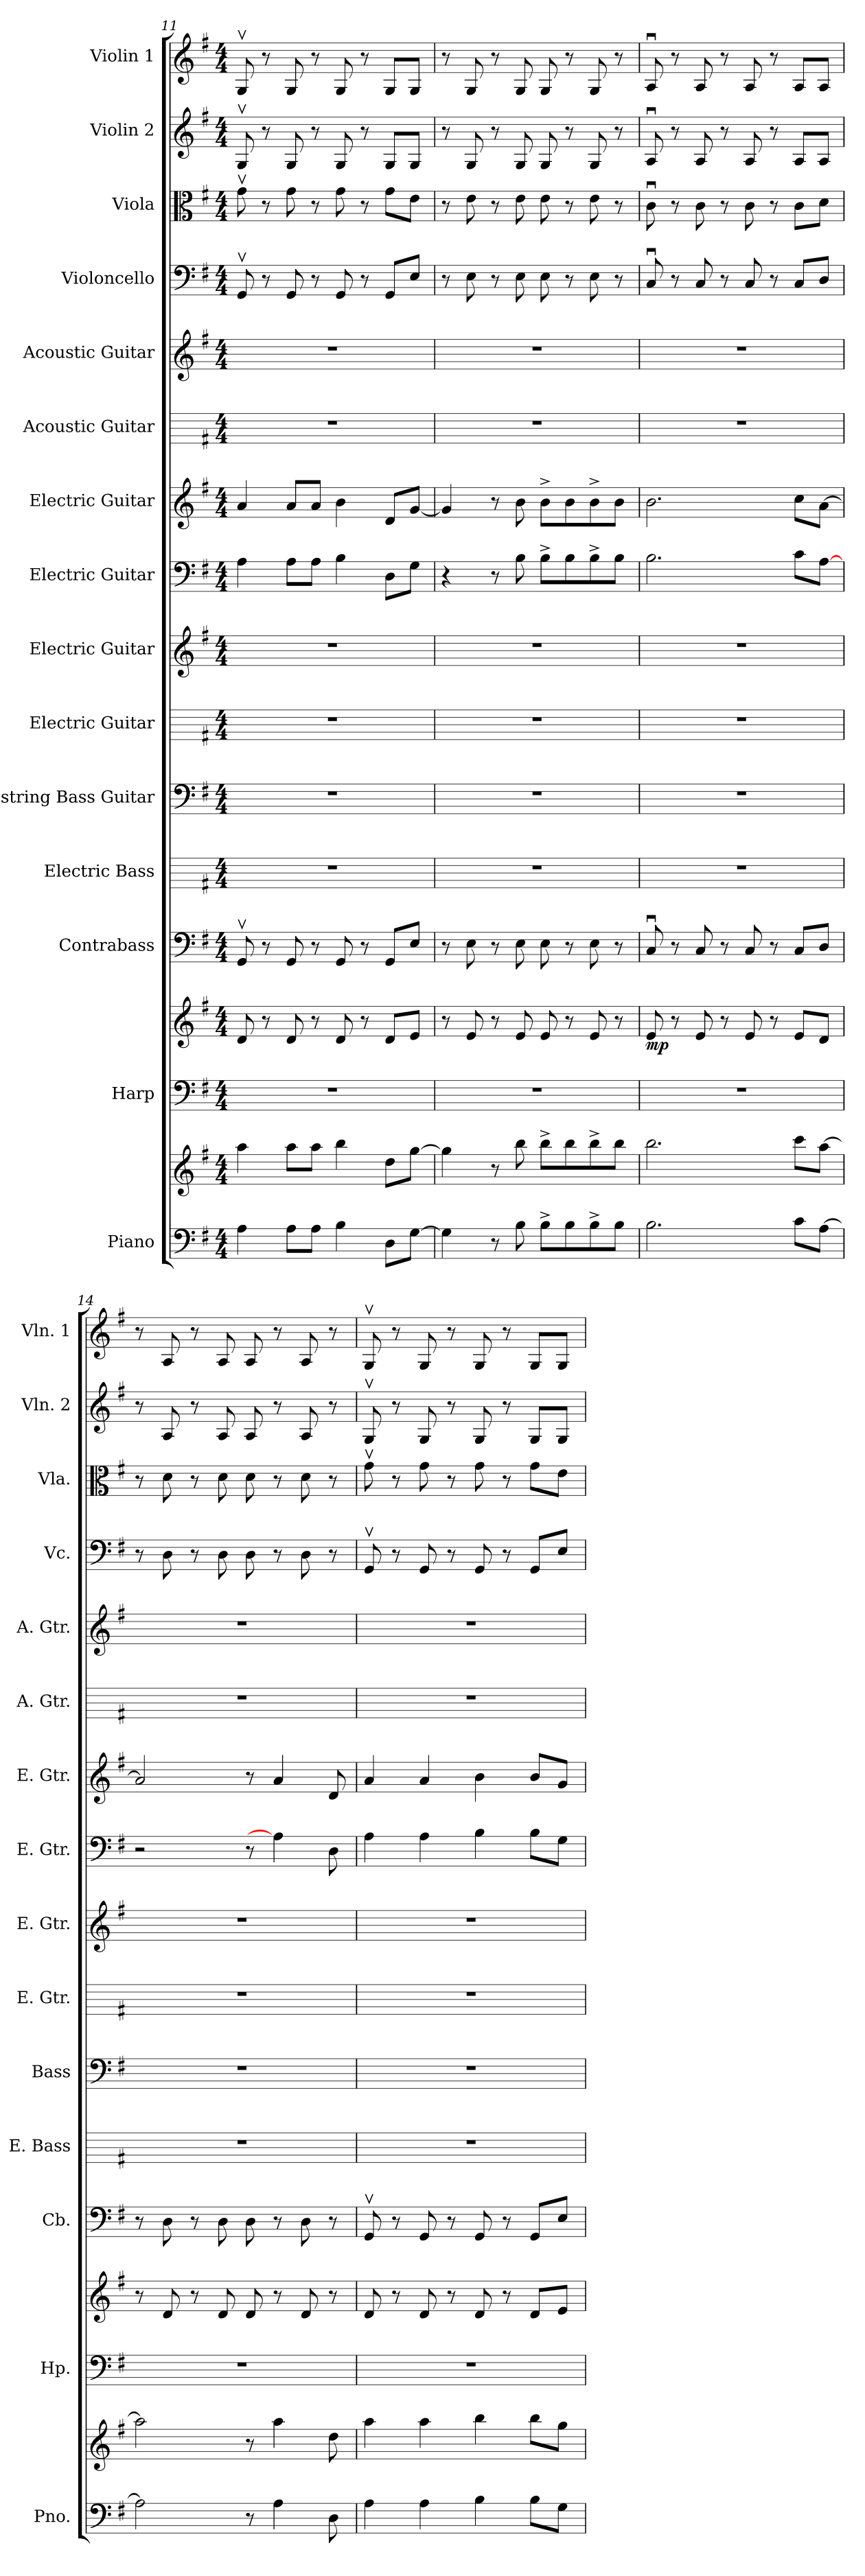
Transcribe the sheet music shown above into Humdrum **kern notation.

**kern	**kern	**kern	**kern	**dynam	**kern	**kern	**kern	**kern	**kern	**kern	**kern	**kern	**kern	**kern	**kern	**kern	**kern
*part15	*part15	*part14	*part14	*part14	*part13	*part12	*part11	*part10	*part9	*part8	*part7	*part6	*part5	*part4	*part3	*part2	*part1
*staff17	*staff16	*staff15	*staff14	*staff14/15	*staff13	*staff12	*staff11	*staff10	*staff9	*staff8	*staff7	*staff6	*staff5	*staff4	*staff3	*staff2	*staff1
*I"Piano	*	*I"Harp	*	*	*I"Contrabass	*I"Electric Bass	*I"4-string Bass Guitar	*I"Electric Guitar	*I"Electric Guitar	*I"Electric Guitar	*I"Electric Guitar	*I"Acoustic Guitar	*I"Acoustic Guitar	*I"Violoncello	*I"Viola	*I"Violin 2	*I"Violin 1
*I'Pno.	*	*I'Hp.	*	*	*I'Cb.	*I'E. Bass	*I'Bass	*I'E. Gtr.	*I'E. Gtr.	*I'E. Gtr.	*I'E. Gtr.	*I'A. Gtr.	*I'A. Gtr.	*I'Vc.	*I'Vla.	*I'Vln. 2	*I'Vln. 1
*clefF4	*clefG2	*clefF4	*clefG2	*	*clefF4	*	*clefF4	*	*clefG2	*	*clefG2	*	*clefG2	*clefF4	*clefC3	*clefG2	*clefG2
*	*	*	*	*	*ITrd7c12	*	*ITrd7c12	*	*ITrd7c12	*	*ITrd7c12	*	*ITrd7c12	*	*	*	*
*k[f#]	*k[f#]	*k[f#]	*k[f#]	*	*k[f#]	*k[f#]	*k[f#]	*k[f#]	*k[f#]	*k[f#]	*k[f#]	*k[f#]	*k[f#]	*k[f#]	*k[f#]	*k[f#]	*k[f#]
*G:	*G:	*G:	*G:	*	*G:	*G:	*G:	*G:	*G:	*G:	*G:	*G:	*G:	*G:	*G:	*G:	*G:
*M4/4	*M4/4	*M4/4	*M4/4	*	*M4/4	*M4/4	*M4/4	*M4/4	*M4/4	*M4/4	*M4/4	*M4/4	*M4/4	*M4/4	*M4/4	*M4/4	*M4/4
=11	=11	=11	=11	=11	=11	=11	=11	=11	=11	=11	=11	=11	=11	=11	=11	=11	=11
4A\	4aa\	1r	8d/	.	8GGGv/	1r	1r	1r	1r	4A\	4A/	1r	1r	8GGv/	8gv\	8Gv/	8Gv/
.	.	.	8r	.	8r	.	.	.	.	.	.	.	.	8r	8r	8r	8r
8A\L	8aa\L	.	8d/	.	8GGG/	.	.	.	.	8A\L	8A/L	.	.	8GG/	8g\	8G/	8G/
8A\J	8aa\J	.	8r	.	8r	.	.	.	.	8A\J	8A/J	.	.	8r	8r	8r	8r
4B\	4bb\	.	8d/	.	8GGG/	.	.	.	.	4B\	4B\	.	.	8GG/	8g\	8G/	8G/
.	.	.	8r	.	8r	.	.	.	.	.	.	.	.	8r	8r	8r	8r
8D\L	8dd\L	.	8d/L	.	8GGG/L	.	.	.	.	8D\L	8D/L	.	.	8GG/L	8g\L	8G/L	8G/L
[8G\J	[8gg\J	.	8e/J	.	8EE/J	.	.	.	.	8G\J	[8G/J	.	.	8E/J	8e\J	8G/J	8G/J
=12	=12	=12	=12	=12	=12	=12	=12	=12	=12	=12	=12	=12	=12	=12	=12	=12	=12
4G\]	4gg\]	1r	8r	.	8r	1r	1r	1r	1r	4r	4G/]	1r	1r	8r	8r	8r	8r
.	.	.	8e/	.	8EE\	.	.	.	.	.	.	.	.	8E\	8e\	8G/	8G/
8r	8r	.	8r	.	8r	.	.	.	.	8r	8r	.	.	8r	8r	8r	8r
8B\	8bb\	.	8e/	.	8EE\	.	.	.	.	8B\	8B\	.	.	8E\	8e\	8G/	8G/
8B^\L	8bb^\L	.	8e/	.	8EE\	.	.	.	.	8B^\L	8B^\L	.	.	8E\	8e\	8G/	8G/
8B\	8bb\	.	8r	.	8r	.	.	.	.	8B\	8B\	.	.	8r	8r	8r	8r
8B^\	8bb^\	.	8e/	.	8EE\	.	.	.	.	8B^\	8B^\	.	.	8E\	8e\	8G/	8G/
8B\J	8bb\J	.	8r	.	8r	.	.	.	.	8B\J	8B\J	.	.	8r	8r	8r	8r
=13	=13	=13	=13	=13	=13	=13	=13	=13	=13	=13	=13	=13	=13	=13	=13	=13	=13
!	!	!	!	!LO:DY:b	!	!	!	!	!	!	!	!	!	!	!	!	!
2.B\	2.bb\	1r	8e/	mp	8CCu/	1r	1r	1r	1r	2.B\	2.B\	1r	1r	8Cu/	8cu\	8Au/	8Au/
.	.	.	8r	.	8r	.	.	.	.	.	.	.	.	8r	8r	8r	8r
.	.	.	8e/	.	8CC/	.	.	.	.	.	.	.	.	8C/	8c\	8A/	8A/
.	.	.	8r	.	8r	.	.	.	.	.	.	.	.	8r	8r	8r	8r
.	.	.	8e/	.	8CC/	.	.	.	.	.	.	.	.	8C/	8c\	8A/	8A/
.	.	.	8r	.	8r	.	.	.	.	.	.	.	.	8r	8r	8r	8r
8c\L	8ccc\L	.	8e/L	.	8CC/L	.	.	.	.	8c\L	8c\L	.	.	8C/L	8c\L	8A/L	8A/L
[8A\J	[8aa\J	.	8d/J	.	8DD/J	.	.	.	.	[8A\J	[8A\J	.	.	8D/J	8d\J	8A/J	8A/J
=14	=14	=14	=14	=14	=14	=14	=14	=14	=14	=14	=14	=14	=14	=14	=14	=14	=14
2A\]	2aa\]	1r	8r	.	8r	1r	1r	1r	1r	2r	2A/]	1r	1r	8r	8r	8r	8r
.	.	.	8d/	.	8DD\	.	.	.	.	.	.	.	.	8D\	8d\	8A/	8A/
.	.	.	8r	.	8r	.	.	.	.	.	.	.	.	8r	8r	8r	8r
.	.	.	8d/	.	8DD\	.	.	.	.	.	.	.	.	8D\	8d\	8A/	8A/
8r	8r	.	8d/	.	8DD\	.	.	.	.	8r	8r	.	.	8D\	8d\	8A/	8A/
4A\	4aa\	.	8r	.	8r	.	.	.	.	4A\]	4A/	.	.	8r	8r	8r	8r
.	.	.	8d/	.	8DD\	.	.	.	.	.	.	.	.	8D\	8d\	8A/	8A/
8D\	8dd\	.	8r	.	8r	.	.	.	.	8D\	8D/	.	.	8r	8r	8r	8r
=15	=15	=15	=15	=15	=15	=15	=15	=15	=15	=15	=15	=15	=15	=15	=15	=15	=15
4A\	4aa\	1r	8d/	.	8GGGv/	1r	1r	1r	1r	4A\	4A/	1r	1r	8GGv/	8gv\	8Gv/	8Gv/
.	.	.	8r	.	8r	.	.	.	.	.	.	.	.	8r	8r	8r	8r
4A\	4aa\	.	8d/	.	8GGG/	.	.	.	.	4A\	4A/	.	.	8GG/	8g\	8G/	8G/
.	.	.	8r	.	8r	.	.	.	.	.	.	.	.	8r	8r	8r	8r
4B\	4bb\	.	8d/	.	8GGG/	.	.	.	.	4B\	4B\	.	.	8GG/	8g\	8G/	8G/
.	.	.	8r	.	8r	.	.	.	.	.	.	.	.	8r	8r	8r	8r
8B\L	8bb\L	.	8d/L	.	8GGG/L	.	.	.	.	8B\L	8B/L	.	.	8GG/L	8g\L	8G/L	8G/L
8G\J	8gg\J	.	8e/J	.	8EE/J	.	.	.	.	8G\J	8G/J	.	.	8E/J	8e\J	8G/J	8G/J
=	=	=	=	=	=	=	=	=	=	=	=	=	=	=	=	=	=
*-	*-	*-	*-	*-	*-	*-	*-	*-	*-	*-	*-	*-	*-	*-	*-	*-	*-
